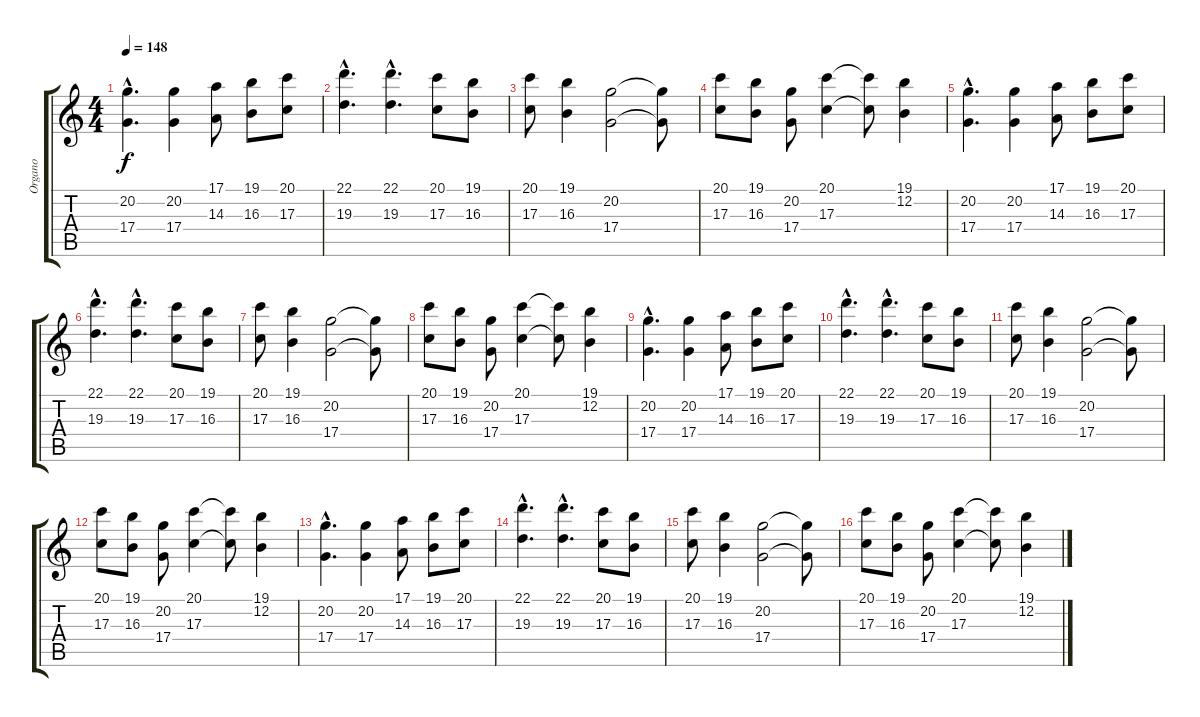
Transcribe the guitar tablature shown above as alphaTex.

\track ("Organo" "Organo") {instrument stringensemble1}
\staff {score tabs}
\tuning (E4 B3 G3 D3 A2 E2) {hide}
\ts (4 4)
\tempo 148
\clef g2
\ks c
(20.2{hac} 17.4{hac}).4{d dy f volume 16} (20.2 17.4).4 (17.1 14.3).8 (19.1 16.3).8 (20.1 17.3).8 |
(22.1{hac} 19.3{hac}).4{d} (22.1{hac} 19.3{hac}).4{d} (20.1 17.3).8 (19.1 16.3).8 |
(20.1 17.3).8 (19.1 16.3).4 (20.2 17.4).2 (20.2{t} 17.4{t}).8 |
(20.1 17.3).8 (19.1 16.3).8 (20.2 17.4).8 (20.1 17.3).4 (20.1{t} 17.3{t}).8 (19.1 12.2).4 |
(20.2{hac} 17.4{hac}).4{d} (20.2 17.4).4 (17.1 14.3).8 (19.1 16.3).8 (20.1 17.3).8 |
(22.1{hac} 19.3{hac}).4{d} (22.1{hac} 19.3{hac}).4{d} (20.1 17.3).8 (19.1 16.3).8 |
(20.1 17.3).8 (19.1 16.3).4 (20.2 17.4).2 (20.2{t} 17.4{t}).8 |
(20.1 17.3).8 (19.1 16.3).8 (20.2 17.4).8 (20.1 17.3).4 (20.1{t} 17.3{t}).8 (19.1 12.2).4 |
(20.2{hac} 17.4{hac}).4{d volume 16} (20.2 17.4).4 (17.1 14.3).8 (19.1 16.3).8 (20.1 17.3).8 |
(22.1{hac} 19.3{hac}).4{d} (22.1{hac} 19.3{hac}).4{d} (20.1 17.3).8 (19.1 16.3).8 |
(20.1 17.3).8 (19.1 16.3).4 (20.2 17.4).2 (20.2{t} 17.4{t}).8 |
(20.1 17.3).8 (19.1 16.3).8 (20.2 17.4).8 (20.1 17.3).4 (20.1{t} 17.3{t}).8 (19.1 12.2).4 |
(20.2{hac} 17.4{hac}).4{d} (20.2 17.4).4 (17.1 14.3).8 (19.1 16.3).8 (20.1 17.3).8 |
(22.1{hac} 19.3{hac}).4{d} (22.1{hac} 19.3{hac}).4{d} (20.1 17.3).8 (19.1 16.3).8 |
(20.1 17.3).8 (19.1 16.3).4 (20.2 17.4).2 (20.2{t} 17.4{t}).8 |
(20.1 17.3).8 (19.1 16.3).8 (20.2 17.4).8 (20.1 17.3).4 (20.1{t} 17.3{t}).8 (19.1 12.2).4
